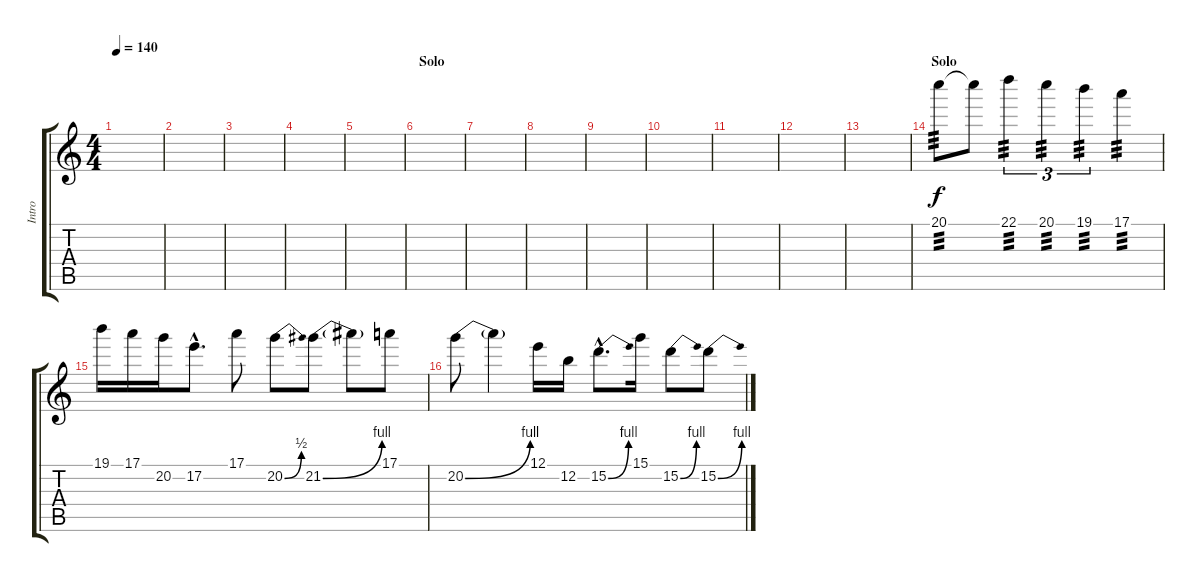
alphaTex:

\track ("Intro" "Intro") {instrument distortionguitar}
\staff {score tabs}
\tuning (E4 B3 G3 D3 A2 E2) {hide}
\ts (4 4)
\tempo 140
\clef g2
\ks c
|
|
|
|
|
\section ("" "Solo")
|
|
|
|
|
|
|
|
\section ("" "Solo")
20.1.8{tp 3} 20.1{t}.8 22.1.4{tu (3 2) tp 3} 20.1.4{tu (3 2) tp 3} 19.1.4{tu (3 2) tp 3} 17.1.4{tp 3} |
19.1.16 17.1.16 20.2.16 17.2{hac}.8{d} 17.1.8 20.2{be (bend 0 0 60 2)}.8 21.2{be (bend 0 0 60 4)}.8 21.2{t}.8 17.1.8 |
20.2{be (bend 0 0 60 4)}.8 20.2{t}.4 12.1.16 12.2.16 15.2{be (bend 0 0 60 4) hac}.8{d} 15.1.16 15.2{be (bend 0 0 60 4)}.8 15.2{be (bend 0 0 60 4)}.8
